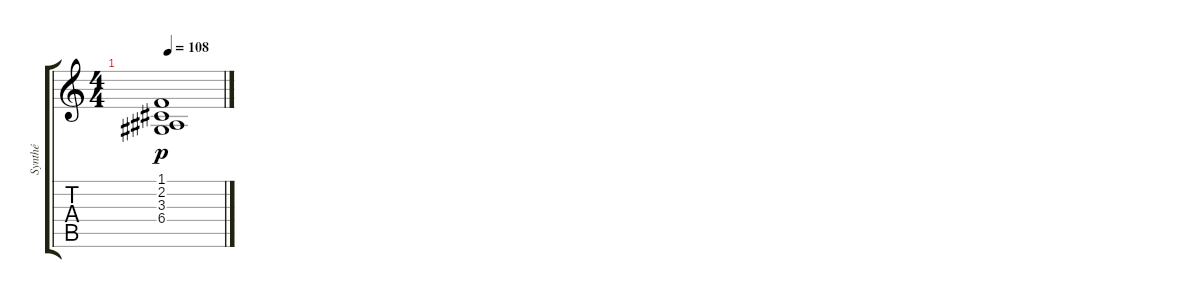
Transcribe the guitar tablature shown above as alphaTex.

\track ("Synthé" "Synthé") {instrument synthstrings1}
\staff {score tabs}
\tuning (E4 B3 G3 D3 A2 E2) {hide}
\ts (4 4)
\tempo 108
\clef g2
\ks c
(1.1 2.2 3.3 6.4).1{dy p volume 2}
